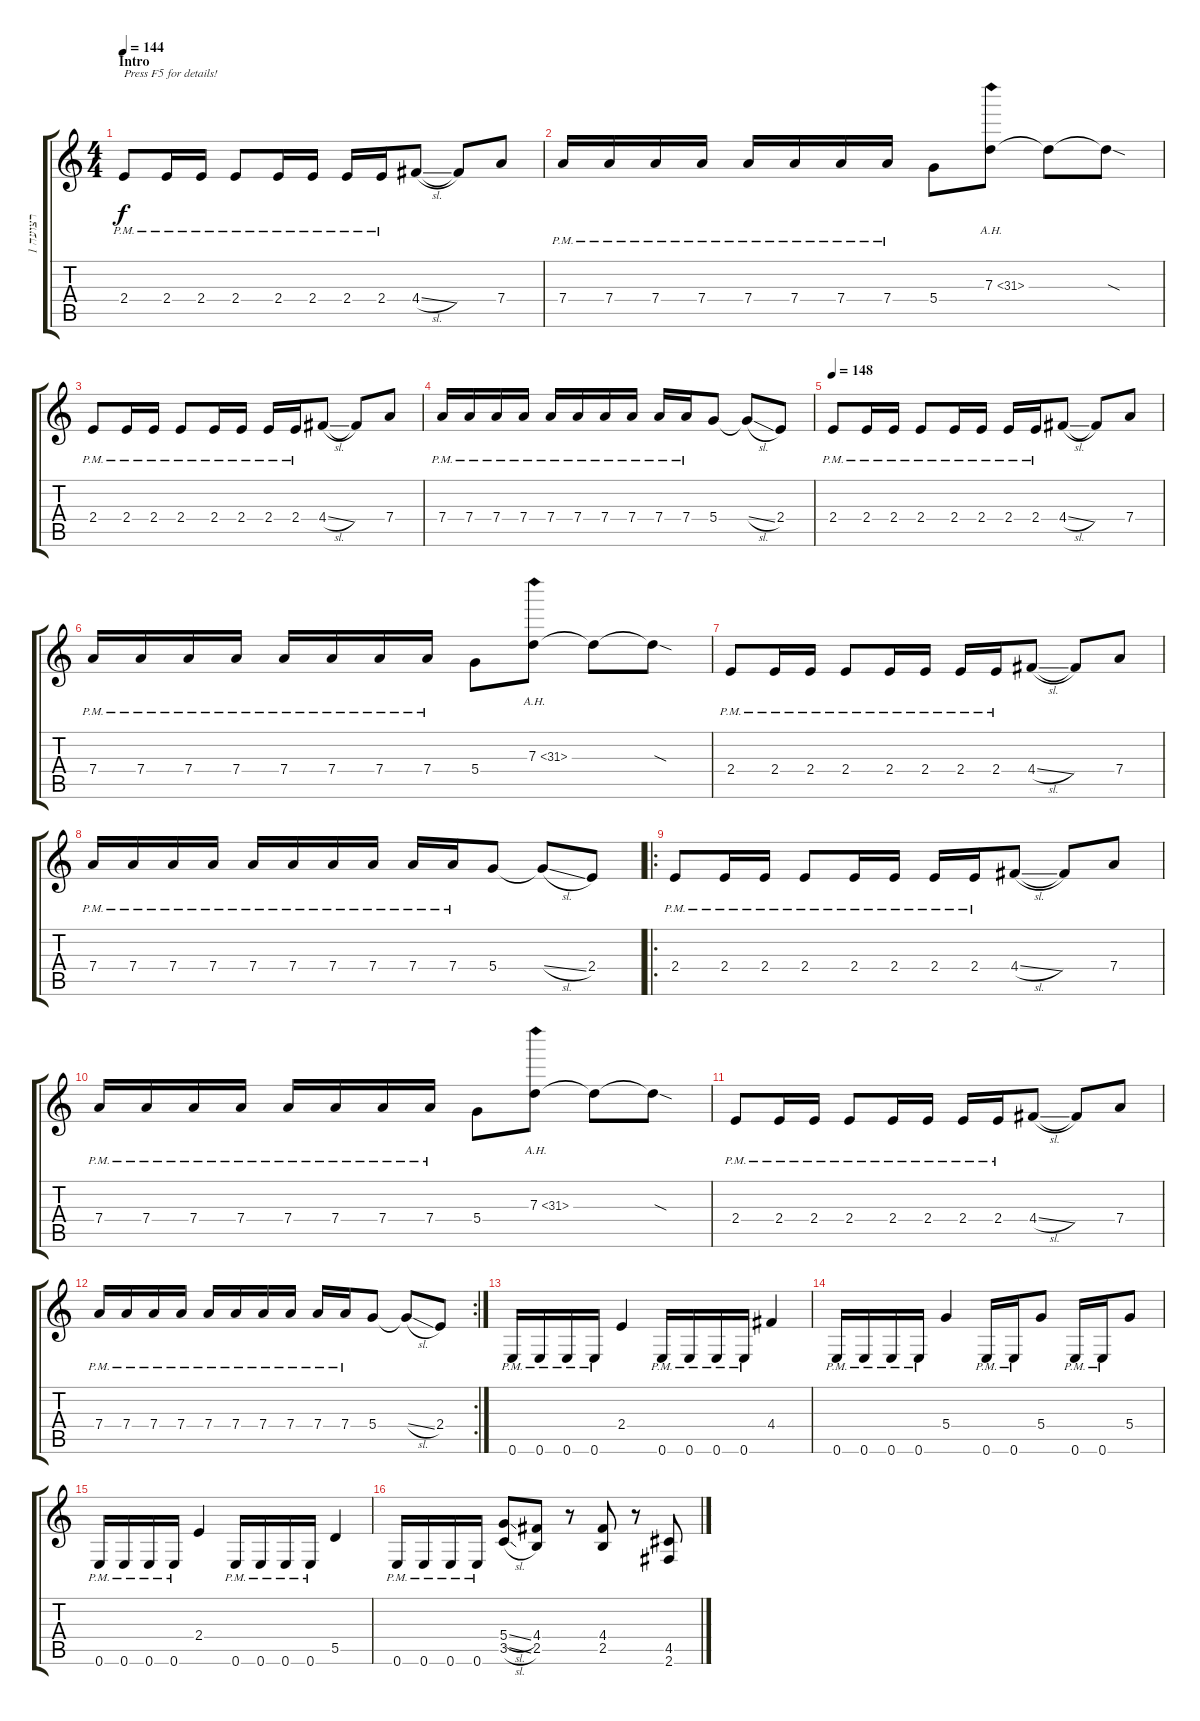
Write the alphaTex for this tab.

\track ("רצועה 1" "רצועה 1") {instrument distortionguitar}
\staff {score tabs}
\tuning (E4 B3 G3 D3 A2 E2) {hide}
\ts (4 4)
\section ("" "Intro")
\tempo 144
\clef g2
\ks c
2.4{pm}.8{txt "Press F5 for details!" dy f instrument distortionguitar} 2.4{pm}.16 2.4{pm}.16 2.4{pm}.8 2.4{pm}.16 2.4{pm}.16 2.4{pm}.16 2.4{pm}.16 4.4{sl}.8 4.4{t}.8 7.4.8 |
7.4{pm}.16 7.4{pm}.16 7.4{pm}.16 7.4{pm}.16 7.4{pm}.16 7.4{pm}.16 7.4{pm}.16 7.4{pm}.16 5.4.8 7.3{ah 24}.8 7.3{t}.8 7.3{sod t}.8 |
2.4{pm}.8 2.4{pm}.16 2.4{pm}.16 2.4{pm}.8 2.4{pm}.16 2.4{pm}.16 2.4{pm}.16 2.4{pm}.16 4.4{sl}.8 4.4{t}.8 7.4.8 |
7.4{pm}.16 7.4{pm}.16 7.4{pm}.16 7.4{pm}.16 7.4{pm}.16 7.4{pm}.16 7.4{pm}.16 7.4{pm}.16 7.4{pm}.16 7.4{pm}.16 5.4.8 5.4{sl t}.8 2.4.8 |
\tempo 148
2.4{pm}.8 2.4{pm}.16 2.4{pm}.16 2.4{pm}.8 2.4{pm}.16 2.4{pm}.16 2.4{pm}.16 2.4{pm}.16 4.4{sl}.8 4.4{t}.8 7.4.8 |
7.4{pm}.16 7.4{pm}.16 7.4{pm}.16 7.4{pm}.16 7.4{pm}.16 7.4{pm}.16 7.4{pm}.16 7.4{pm}.16 5.4.8 7.3{ah 24}.8 7.3{t}.8 7.3{sod t}.8 |
2.4{pm}.8 2.4{pm}.16 2.4{pm}.16 2.4{pm}.8 2.4{pm}.16 2.4{pm}.16 2.4{pm}.16 2.4{pm}.16 4.4{sl}.8 4.4{t}.8 7.4.8 |
7.4{pm}.16 7.4{pm}.16 7.4{pm}.16 7.4{pm}.16 7.4{pm}.16 7.4{pm}.16 7.4{pm}.16 7.4{pm}.16 7.4{pm}.16 7.4{pm}.16 5.4.8 5.4{sl t}.8 2.4.8 |
\ro
2.4{pm}.8 2.4{pm}.16 2.4{pm}.16 2.4{pm}.8 2.4{pm}.16 2.4{pm}.16 2.4{pm}.16 2.4{pm}.16 4.4{sl}.8 4.4{t}.8 7.4.8 |
7.4{pm}.16 7.4{pm}.16 7.4{pm}.16 7.4{pm}.16 7.4{pm}.16 7.4{pm}.16 7.4{pm}.16 7.4{pm}.16 5.4.8 7.3{ah 24}.8 7.3{t}.8 7.3{sod t}.8 |
2.4{pm}.8 2.4{pm}.16 2.4{pm}.16 2.4{pm}.8 2.4{pm}.16 2.4{pm}.16 2.4{pm}.16 2.4{pm}.16 4.4{sl}.8 4.4{t}.8 7.4.8 |
\rc 2
7.4{pm}.16 7.4{pm}.16 7.4{pm}.16 7.4{pm}.16 7.4{pm}.16 7.4{pm}.16 7.4{pm}.16 7.4{pm}.16 7.4{pm}.16 7.4{pm}.16 5.4.8 5.4{sl t}.8 2.4.8 |
0.6{pm}.16 0.6{pm}.16 0.6{pm}.16 0.6{pm}.16 2.4.4 0.6{pm}.16 0.6{pm}.16 0.6{pm}.16 0.6{pm}.16 4.4.4 |
0.6{pm}.16 0.6{pm}.16 0.6{pm}.16 0.6{pm}.16 5.4.4 0.6{pm}.16 0.6{pm}.16 5.4.8 0.6{pm}.16 0.6{pm}.16 5.4.8 |
0.6{pm}.16 0.6{pm}.16 0.6{pm}.16 0.6{pm}.16 2.4.4 0.6{pm}.16 0.6{pm}.16 0.6{pm}.16 0.6{pm}.16 5.5.4 |
0.6{pm}.16 0.6{pm}.16 0.6{pm}.16 0.6{pm}.16 (5.4{sl} 3.5{sl}).8 (4.4 2.5).8 r.8 (4.4 2.5).8 r.8 (4.5 2.6).8
